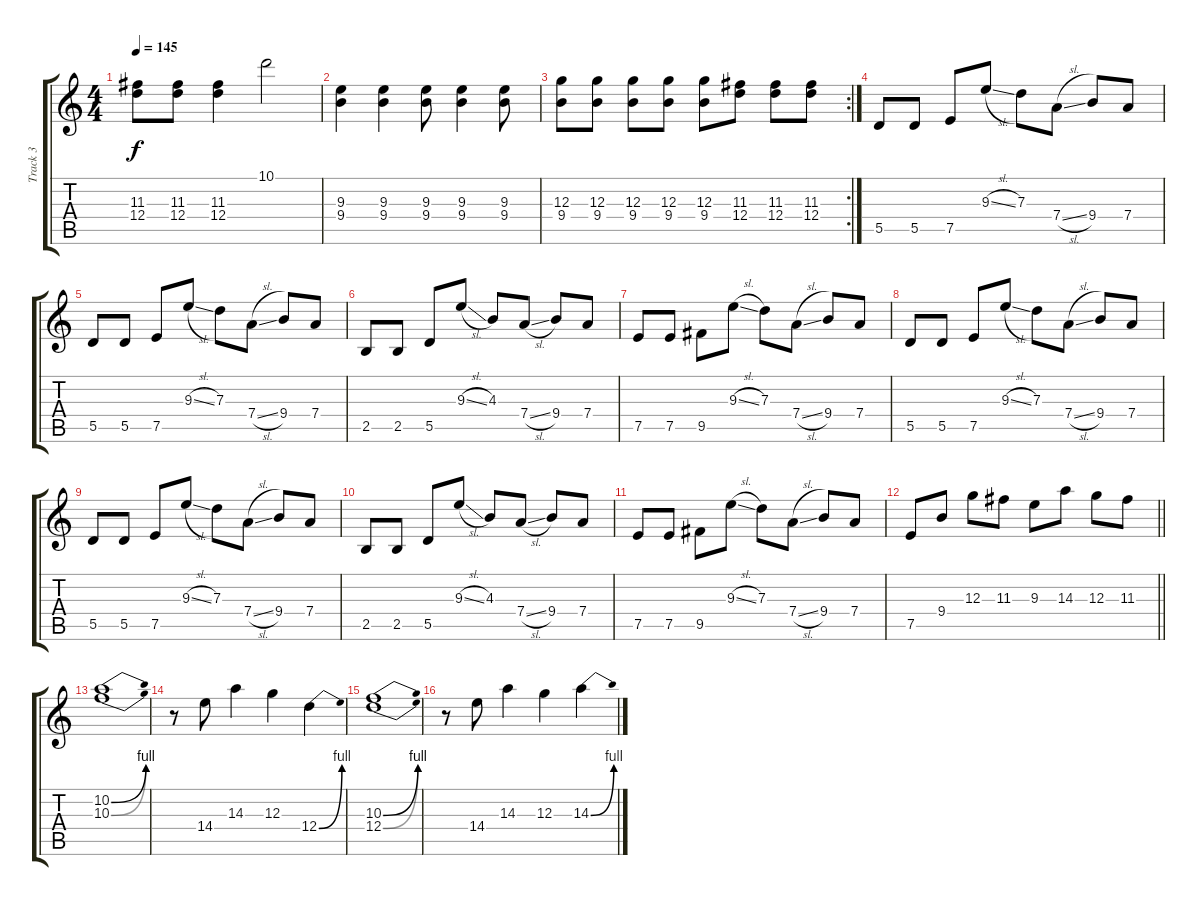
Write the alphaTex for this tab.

\track ("Track 3" "Track 3") {instrument overdrivenguitar}
\staff {score tabs}
\tuning (E4 B3 G3 D3 A2 E2) {hide}
\ts (4 4)
\tempo 145
\clef g2
\ks c
(11.3 12.4).8{dy f} (11.3 12.4).8 (11.3 12.4).4 10.1.2 |
(9.3 9.4).4 (9.3 9.4).4 (9.3 9.4).8 (9.3 9.4).4 (9.3 9.4).8 |
\rc 2
(12.3 9.4).8 (12.3 9.4).8 (12.3 9.4).8 (12.3 9.4).8 (12.3 9.4).8 (11.3 12.4).8 (11.3 12.4).8 (11.3 12.4).8 |
5.5.8 5.5.8 7.5.8 9.3{sl}.8 7.3.8 7.4{sl}.8 9.4.8 7.4.8 |
5.5.8 5.5.8 7.5.8 9.3{sl}.8 7.3.8 7.4{sl}.8 9.4.8 7.4.8 |
2.5.8 2.5.8 5.5.8 9.3{sl}.8 4.3.8 7.4{sl}.8 9.4.8 7.4.8 |
7.5.8 7.5.8 9.5.8 9.3{sl}.8 7.3.8 7.4{sl}.8 9.4.8 7.4.8 |
5.5.8 5.5.8 7.5.8 9.3{sl}.8 7.3.8 7.4{sl}.8 9.4.8 7.4.8 |
5.5.8 5.5.8 7.5.8 9.3{sl}.8 7.3.8 7.4{sl}.8 9.4.8 7.4.8 |
2.5.8 2.5.8 5.5.8 9.3{sl}.8 4.3.8 7.4{sl}.8 9.4.8 7.4.8 |
7.5.8 7.5.8 9.5.8 9.3{sl}.8 7.3.8 7.4{sl}.8 9.4.8 7.4.8 |
\barLineRight lightlight
7.5.8 9.4.8 12.3.8 11.3.8 9.3.8 14.3.8 12.3.8 11.3.8 |
(10.2{be (bend 0 0 60 4)} 10.3{be (bend 0 0 60 4)}).1 |
r.8 14.4.8 14.3.4 12.3.4 12.4{be (bend 0 0 60 4)}.4 |
(10.3{be (bend 0 0 60 4)} 12.4{be (bend 0 0 60 4)}).1 |
r.8 14.4.8 14.3.4 12.3.4 14.3{be (bend 0 0 60 4)}.4
